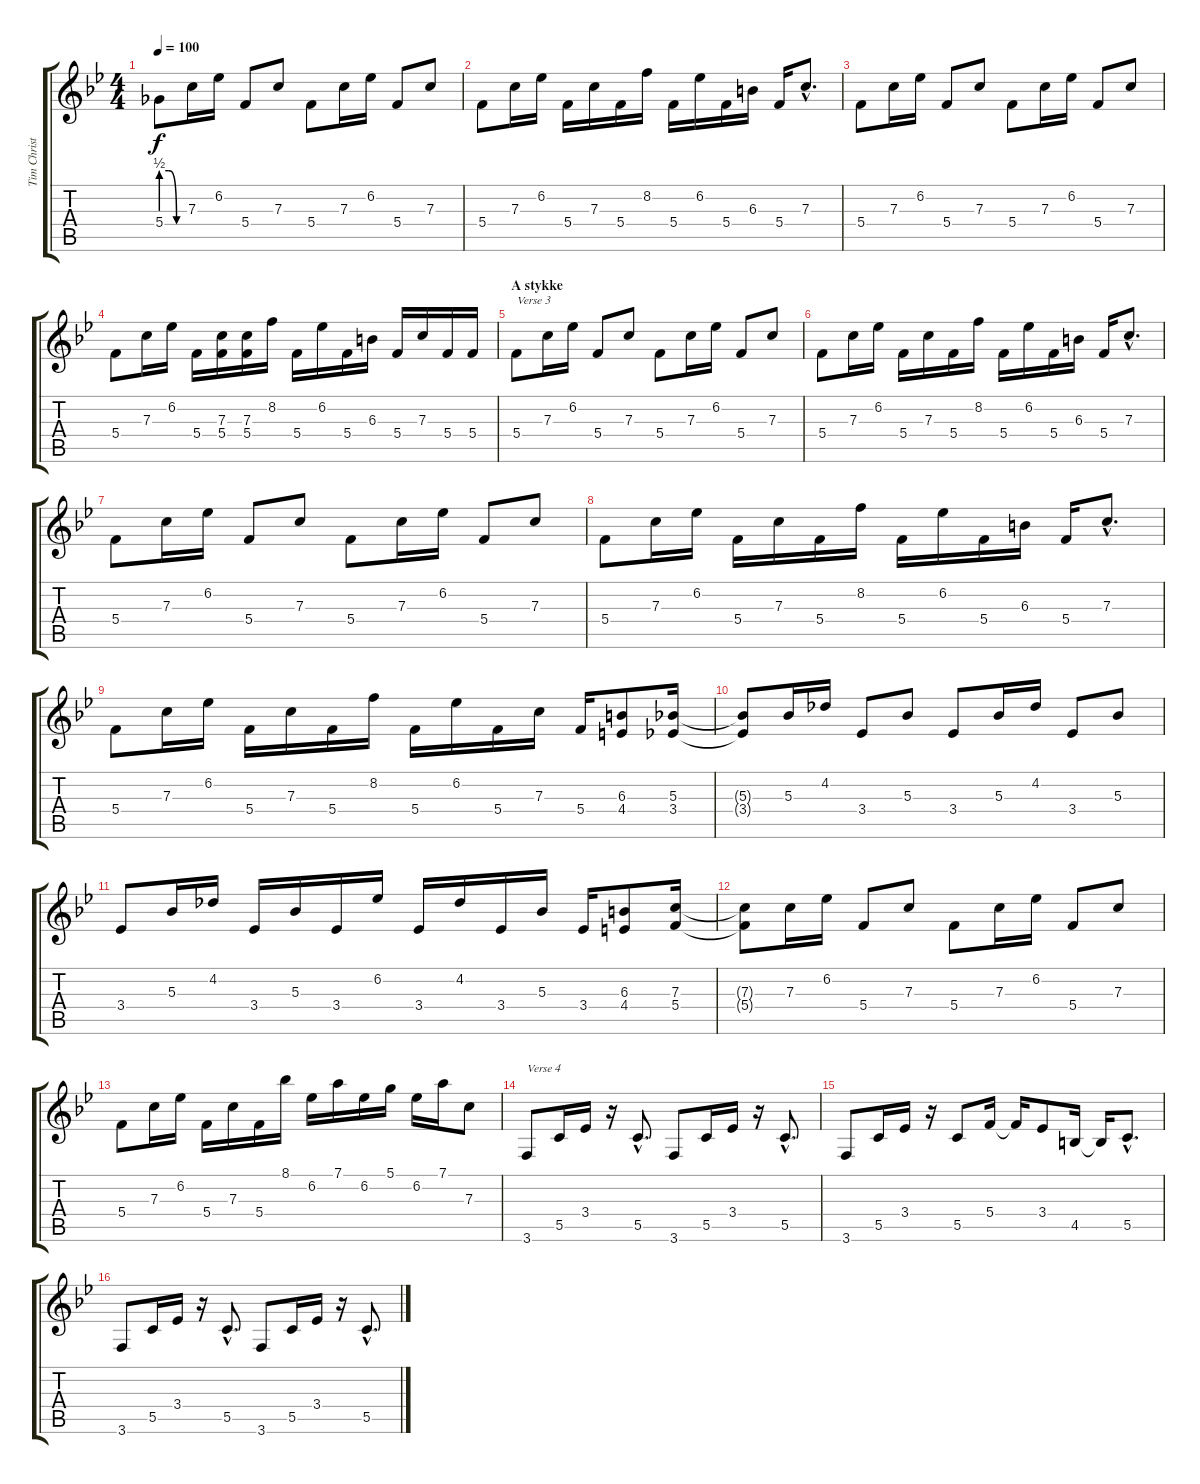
\track ("Tim Christensen (Guitar) Clean" "Tim Christ") {instrument electricguitarclean}
\staff {score tabs}
\tuning (D4 A3 F3 C3 G2 D2) {hide}
\ts (4 4)
\tempo 100
\clef g2
\ks bb
5.4{be (custom 0 2 20 2 40 0 60 0)}.8{dy f} 7.3.16 6.2.16 5.4.8 7.3.8 5.4.8 7.3.16 6.2.16 5.4.8 7.3.8 |
5.4.8 7.3.16 6.2.16 5.4.16 7.3.16 5.4.16 8.2.16 5.4.16 6.2.16 5.4.16 6.3.16 5.4.16 7.3{hac}.8{d} |
5.4.8 7.3.16 6.2.16 5.4.8 7.3.8 5.4.8 7.3.16 6.2.16 5.4.8 7.3.8 |
5.4.8 7.3.16 6.2.16 5.4.16 (7.3 5.4).16 (7.3 5.4).16 8.2.16 5.4.16 6.2.16 5.4.16 6.3.16 5.4.16 7.3.16 5.4.16 5.4.16 |
\section ("" "A stykke")
5.4.8{txt "Verse 3"} 7.3.16 6.2.16 5.4.8 7.3.8 5.4.8 7.3.16 6.2.16 5.4.8 7.3.8 |
5.4.8 7.3.16 6.2.16 5.4.16 7.3.16 5.4.16 8.2.16 5.4.16 6.2.16 5.4.16 6.3.16 5.4.16 7.3{hac}.8{d} |
5.4.8 7.3.16 6.2.16 5.4.8 7.3.8 5.4.8 7.3.16 6.2.16 5.4.8 7.3.8 |
5.4.8 7.3.16 6.2.16 5.4.16 7.3.16 5.4.16 8.2.16 5.4.16 6.2.16 5.4.16 6.3.16 5.4.16 7.3{hac}.8{d} |
5.4.8 7.3.16 6.2.16 5.4.16 7.3.16 5.4.16 8.2.16 5.4.16 6.2.16 5.4.16 7.3.16 5.4.16 (6.3 4.4).8 (5.3 3.4).16 |
(5.3{t} 3.4{t}).8 5.3.16 4.2.16 3.4.8 5.3.8 3.4.8 5.3.16 4.2.16 3.4.8 5.3.8 |
3.4.8 5.3.16 4.2.16 3.4.16 5.3.16 3.4.16 6.2.16 3.4.16 4.2.16 3.4.16 5.3.16 3.4.16 (6.3 4.4).8 (7.3 5.4).16 |
(7.3{t} 5.4{t}).8 7.3.16 6.2.16 5.4.8 7.3.8 5.4.8 7.3.16 6.2.16 5.4.8 7.3.8 |
5.4.8 7.3.16 6.2.16 5.4.16 7.3.16 5.4.16 8.1.16 6.2.16 7.1.16 6.2.16 5.1.16 6.2.16 7.1.16 7.3.8 |
3.6.8{txt "Verse 4"} 5.5.16 3.4.16 r.16 5.5{hac}.8{d} 3.6.8 5.5.16 3.4.16 r.16 5.5{hac}.8{d} |
3.6.8 5.5.16 3.4.16 r.16 5.5.8 5.4.16 5.4{t}.16 3.4.8 4.5.16 4.5{t}.16 5.5{hac}.8{d} |
3.6.8 5.5.16 3.4.16 r.16 5.5{hac}.8{d} 3.6.8 5.5.16 3.4.16 r.16 5.5{hac}.8{d}
